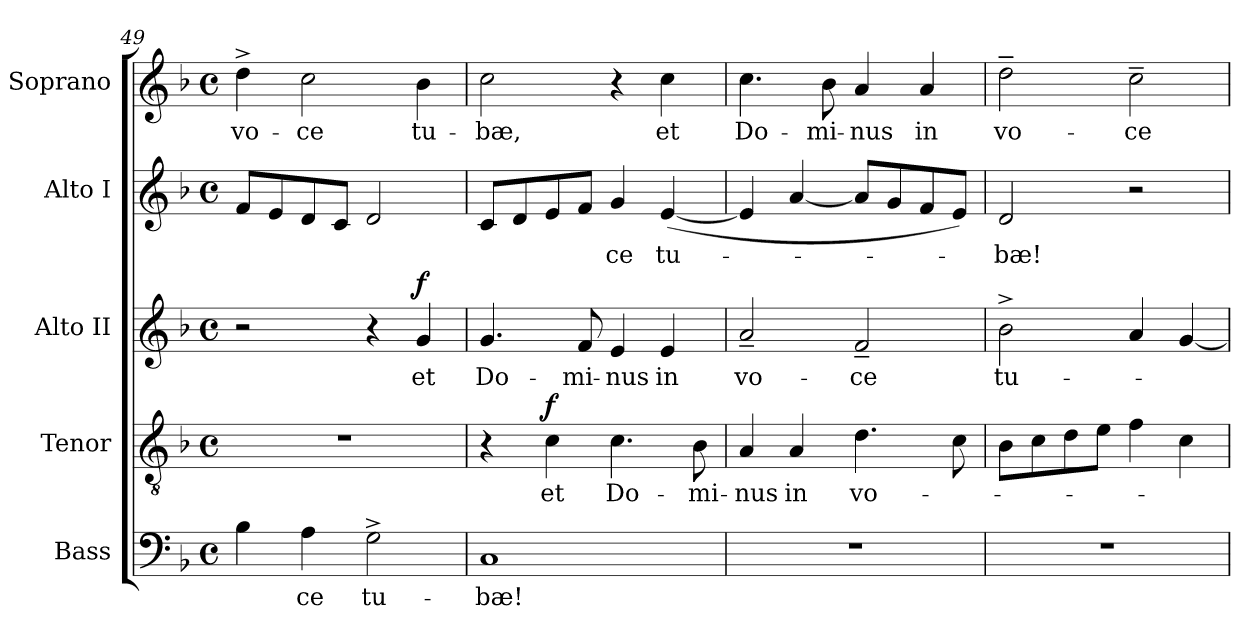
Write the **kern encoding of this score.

**kern	**text	**kern	**text	**dynam	**kern	**text	**dynam	**kern	**text	**kern	**text
*part5	*part5	*part4	*part4	*part4	*part3	*part3	*part3	*part2	*part2	*part1	*part1
*staff5	*staff5	*staff4	*staff4	*staff4	*staff3	*staff3	*staff3	*staff2	*staff2	*staff1	*staff1
*I"Bass	*	*I"Tenor	*	*	*I"Alto II	*	*	*I"Alto I	*	*I"Soprano	*
*I'B.	*	*I'T.	*	*	*I'A2.	*	*	*I'A1.	*	*I'S.	*
!!LO:LB:g=z
*clefF4	*	*clefGv2	*	*	*clefG2	*	*	*clefG2	*	*clefG2	*
*	*	*ITrd7c12	*	*	*	*	*	*	*	*	*
*k[b-]	*	*k[b-]	*	*	*k[b-]	*	*	*k[b-]	*	*k[b-]	*
*F:	*	*F:	*	*	*F:	*	*	*F:	*	*F:	*
*M4/4	*	*M4/4	*	*	*M4/4	*	*	*M4/4	*	*M4/4	*
*met(c)	*	*met(c)	*	*	*met(c)	*	*	*met(c)	*	*met(c)	*
=49	=49	=49	=49	=49	=49	=49	=49	=49	=49	=49	=49
!	!	!	!	!	!	!	!	!	!	!	!LO:LY:b:color=#000000
4B-i\	.	1r	.	.	2r	.	.	8fi/L	.	4dd^i\	vo-
.	.	.	.	.	.	.	.	8ei/	.	.	.
!	!LO:LY:b:color=#000000	!	!	!	!	!	!	!	!	!	!
!	!	!	!	!	!	!	!	!	!	!	!LO:LY:b:color=#000000
4Ai\	-ce	.	.	.	.	.	.	8di/	.	2cci\	-ce
.	.	.	.	.	.	.	.	8ci/J	.	.	.
!	!LO:LY:b:color=#000000	!	!	!	!	!	!	!	!	!	!
2G^i\	tu-	.	.	.	4r	.	.	2di/	.	.	.
!	!	!	!	!	!	!LO:LY:b:color=#000000	!	!	!	!	!
!	!	!	!	!	!	!	!	!	!	!	!LO:LY:b:color=#000000
.	.	.	.	.	4gi/	et	f	.	.	4b-i\	tu-
=50	=50	=50	=50	=50	=50	=50	=50	=50	=50	=50	=50
!	!LO:LY:b:color=#000000	!	!	!	!	!	!	!	!	!	!
!	!	!	!	!	!	!LO:LY:b:color=#000000	!	!	!	!	!
!	!	!	!	!	!	!	!	!	!	!	!LO:LY:b:color=#000000
1Ci	-bæ!	4r	.	.	4.gi/	Do-	.	8ci/L	.	2cci\	-bæ,
.	.	.	.	.	.	.	.	8di/	.	.	.
!	!	!	!LO:LY:b:color=#000000	!	!	!	!	!	!	!	!
.	.	4Ci\	et	f	.	.	.	8ei/	.	.	.
!	!	!	!	!	!	!LO:LY:b:color=#000000	!	!	!	!	!
.	.	.	.	.	8fi/	-mi-	.	8fi/J	.	.	.
!	!	!	!LO:LY:b:color=#000000	!	!	!	!	!	!	!	!
!	!	!	!	!	!	!LO:LY:b:color=#000000	!	!	!	!	!
!	!	!	!	!	!	!	!	!	!LO:LY:b:color=#000000	!	!
.	.	4.Ci\	Do-	.	4ei/	-nus	.	4gi/	-ce	4r	.
!	!	!	!	!	!	!LO:LY:b:color=#000000	!	!	!	!	!
!	!	!	!	!	!	!	!	!	!LO:LY:b:color=#000000	!	!
!	!	!	!	!	!	!	!	!	!	!	!LO:LY:b:color=#000000
.	.	.	.	.	4ei/	in	.	([<4ei/	tu-	4cci\	et
!	!	!	!LO:LY:b:color=#000000	!	!	!	!	!	!	!	!
.	.	8BB-i\	-mi-	.	.	.	.	.	.	.	.
=51	=51	=51	=51	=51	=51	=51	=51	=51	=51	=51	=51
!	!	!	!LO:LY:b:color=#000000	!	!	!	!	!	!	!	!
!	!	!	!	!	!	!LO:LY:b:color=#000000	!	!	!	!	!
!	!	!	!	!	!	!	!	!	!	!	!LO:LY:b:color=#000000
1r	.	4AAi/	-nus	.	2a~i/	vo-	.	4ei/]	.	4.cci\	Do-
!	!	!	!LO:LY:b:color=#000000	!	!	!	!	!	!	!	!
.	.	4AAi/	in	.	.	.	.	[<4ai/	.	.	.
!	!	!	!	!	!	!	!	!	!	!	!LO:LY:b:color=#000000
.	.	.	.	.	.	.	.	.	.	8b-i\	-mi-
!	!	!	!LO:LY:b:color=#000000	!	!	!	!	!	!	!	!
!	!	!	!	!	!	!LO:LY:b:color=#000000	!	!	!	!	!
!	!	!	!	!	!	!	!	!	!	!	!LO:LY:b:color=#000000
.	.	4.Di\	vo-	.	2f~i/	-ce	.	8ai/L]	.	4ai/	-nus
.	.	.	.	.	.	.	.	8gi/	.	.	.
!	!	!	!	!	!	!	!	!	!	!	!LO:LY:b:color=#000000
.	.	.	.	.	.	.	.	8fi/	.	4ai/	in
.	.	8Ci\	.	.	.	.	.	8ei/J)	.	.	.
=52	=52	=52	=52	=52	=52	=52	=52	=52	=52	=52	=52
!	!	!	!	!	!	!LO:LY:b:color=#000000	!	!	!	!	!
!	!	!	!	!	!	!	!	!	!LO:LY:b:color=#000000	!	!
!	!	!	!	!	!	!	!	!	!	!	!LO:LY:b:color=#000000
1r	.	8BB-i\L	.	.	2b-^i\	tu-	.	2di/	-bæ!	2dd~i\	vo-
.	.	8Ci\	.	.	.	.	.	.	.	.	.
.	.	8Di\	.	.	.	.	.	.	.	.	.
.	.	8Ei\J	.	.	.	.	.	.	.	.	.
!	!	!	!	!	!	!	!	!	!	!	!LO:LY:b:color=#000000
.	.	4Fi\	.	.	4ai/	.	.	2r	.	2cc~i\	-ce
.	.	4Ci\	.	.	[<4gi/	.	.	.	.	.	.
=	=	=	=	=	=	=	=	=	=	=	=
*-	*-	*-	*-	*-	*-	*-	*-	*-	*-	*-	*-
